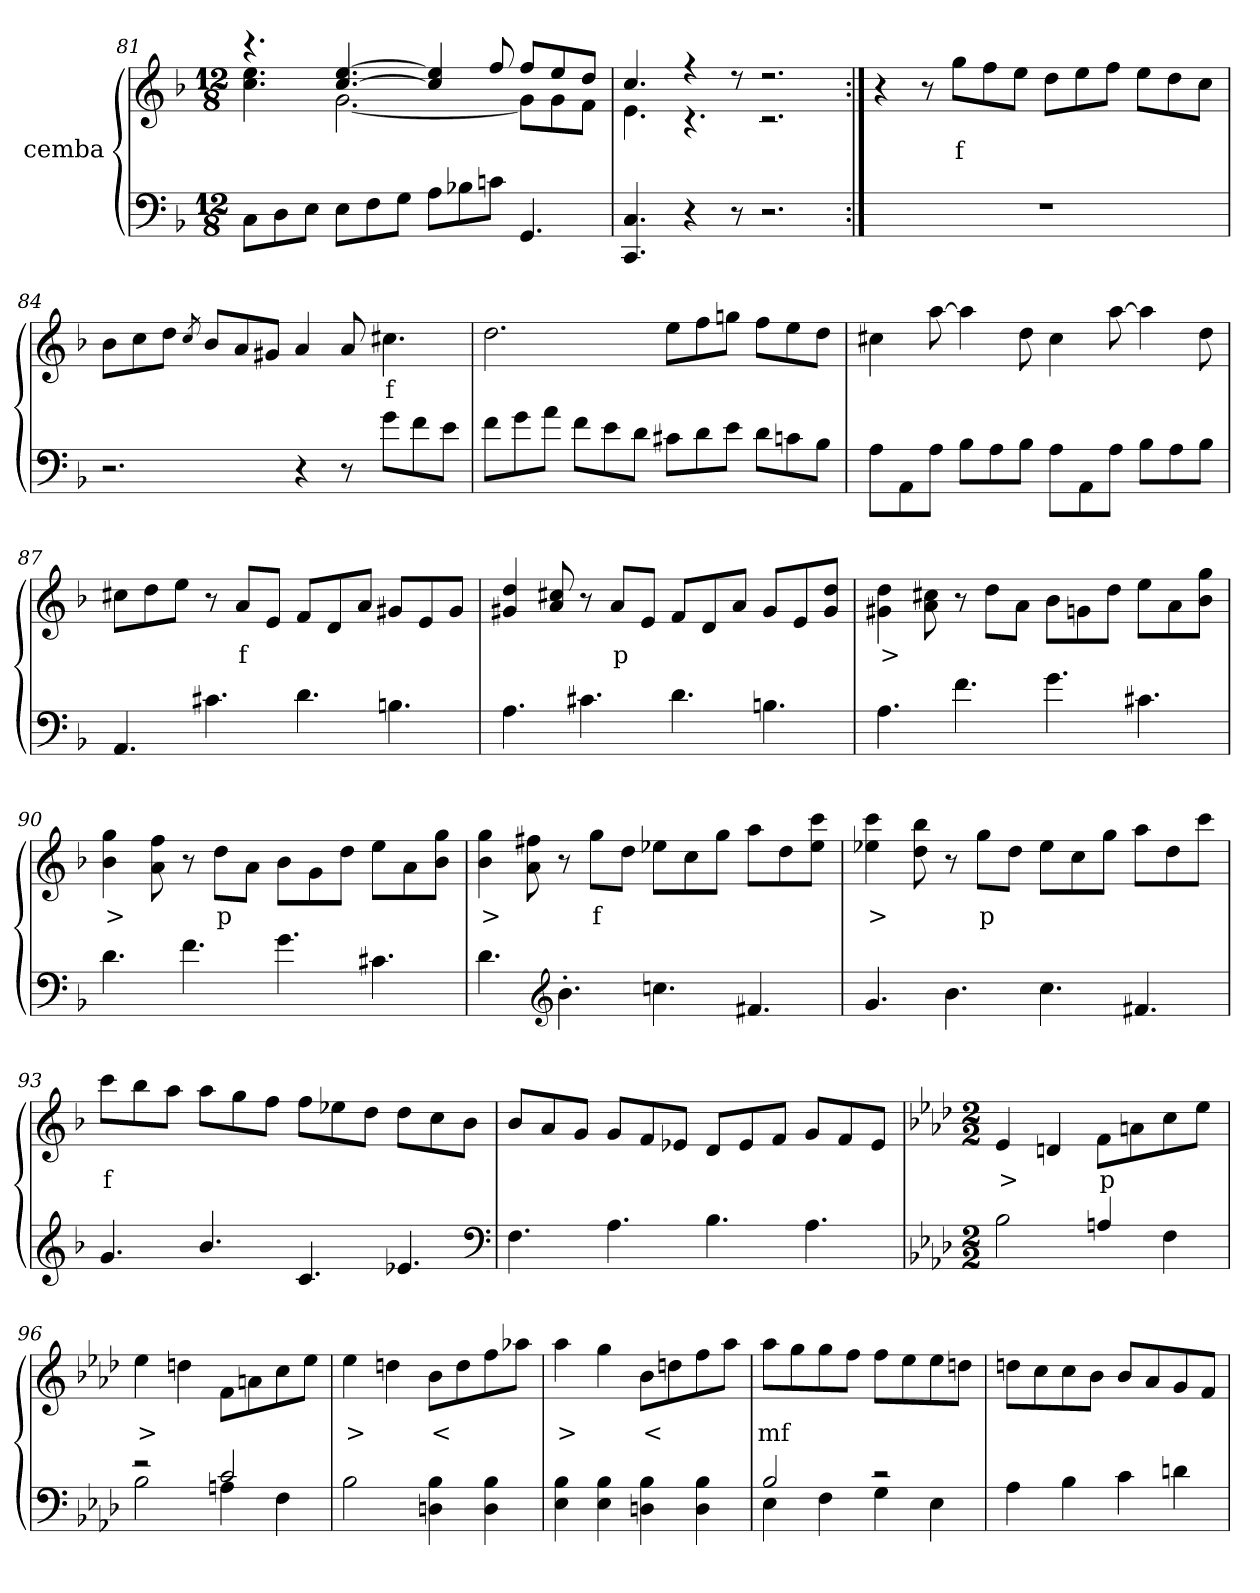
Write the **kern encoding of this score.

**kern	**kern	**text
*part2	*part1	*part1
*staff2	*staff1	*staff1
*I"cemba	*I"cemba	*
*clefF4	*clefG2	*
*k[b-]	*k[b-]	*
*M12/8	*M12/8	*
=81	=81	=81
*	*^	*
8C\L	4.r	4.cc\ 4.ee\	.
8D\	.	.	.
8E\J	.	.	.
8E\L	[4.cc/ [4.ee/	[2.g\	.
8F\	.	.	.
8G\J	.	.	.
8A\L	4cc/] 4ee/]	.	.
8B-X\	.	.	.
8cn\J	8ff/	.	.
4.GG/	8ff/L	8g\L]	.
.	8ee/	8g\	.
.	8dd/J	8f\J	.
=82	=82	=82	=82
4.CC/ 4.C/	4.cc/	4.e\	.
4r	4r	4.r	.
8r	8r	.	.
2.r	2.r	2.r	.
*	*v	*v	*
=83:|!	=83:|!	=83:|!
1.r	4r	.
.	8r	.
.	8gg\L	f
.	8ff\	.
.	8ee\J	.
.	8dd\L	.
.	8ee\	.
.	8ff\J	.
.	8ee\L	.
.	8dd\	.
.	8cc\J	.
=84	=84	=84
2.r	8b-\L	.
.	8cc\	.
.	8dd\J	.
.	8qcc/	.
.	8b-/L	.
.	8a/	.
.	8g#X/J	.
4r	4a/	.
8r	8a/	.
8g\L	4.cc#X\	f
8f\	.	.
8e\J	.	.
=85	=85	=85
8f\L	2.dd\	.
8g\	.	.
8a\J	.	.
8f\L	.	.
8e\	.	.
8d\J	.	.
8c#X\L	8ee\L	.
8d\	8ff\	.
8e\J	8ggn\J	.
8d\L	8ff\L	.
8cn\	8ee\	.
8B-\J	8dd\J	.
=86	=86	=86
8A\L	4cc#X\	.
8AA\	.	.
8A\J	[8aa\	.
8B-\L	4aa\]	.
8A\	.	.
8B-\J	8dd\	.
8A\L	4cc#\	.
8AA\	.	.
8A\J	[8aa\	.
8B-\L	4aa\]	.
8A\	.	.
8B-\J	8dd\	.
=87	=87	=87
4.AA/	8cc#X\L	.
.	8dd\	.
.	8ee\J	.
4.c#X\	8r	.
.	8a/L	f
.	8e/J	.
4.d\	8f/L	.
.	8d/	.
.	8a/J	.
4.Bn\	8g#X/L	.
.	8e/	.
.	8g#/J	.
=88	=88	=88
4.A\	4g#X/ 4dd/	.
.	8a/ 8cc#X/	.
4.c#X\	8r	.
.	8a/L	p
.	8e/J	.
4.d\	8f/L	.
.	8d/	.
.	8a/J	.
4.Bn\	8g#/L	.
.	8e/	.
.	8g#/ 8dd/J	.
=89	=89	=89
4.A\	4g#X\ 4dd\	>
.	8a\ 8cc#X\	.
4.f\	8r	.
.	8dd\L	.
.	8a\J	.
4.g\	8b-\L	.
.	8gn\	.
.	8dd\J	.
4.c#X\	8ee\L	.
.	8a\	.
.	8b-\ 8gg\J	.
=90	=90	=90
4.d\	4b-\ 4gg\	>
.	8a\ 8ff\	.
4.f\	8r	.
.	8dd\L	p
.	8a\J	.
4.g\	8b-\L	.
.	8g\	.
.	8dd\J	.
4.c#X\	8ee\L	.
.	8a\	.
.	8b-\ 8gg\J	.
=91	=91	=91
4.d\	4b-\ 4gg\	>
.	8a\ 8ff#X\	.
*clefG2	*	*
4.b-'>\	8r	.
.	8gg\L	f
.	8dd\J	.
4.ccn\	8ee-X\L	.
.	8cc\	.
.	8gg\J	.
4.f#X/	8aa\L	.
.	8dd\	.
.	8ee-\ 8ccc\J	.
=92	=92	=92
4.g/	4ee-X\ 4ccc\	>
.	8dd\ 8bb-\	.
4.b-\	8r	.
.	8gg\L	p
.	8dd\J	.
4.cc\	8ee-\L	.
.	8cc\	.
.	8gg\J	.
4.f#X/	8aa\L	.
.	8dd\	.
.	8ccc\J	.
=93	=93	=93
4.g/	8ccc\L	f
.	8bb-\	.
.	8aa\J	.
4.b-/	8aa\L	.
.	8gg\	.
.	8ff\J	.
4.c/	8ff\L	.
.	8ee-X\	.
.	8dd\J	.
4.e-X/	8dd\L	.
.	8cc\	.
.	8b-\J	.
*clefF4	*	*
=94	=94	=94
4.F\	8b-/L	.
.	8a/	.
.	8g/J	.
4.A\	8g/L	.
.	8f/	.
.	8e-X/J	.
4.B-\	8d/L	.
.	8e-/	.
.	8f/J	.
4.A\	8g/L	.
.	8f/	.
.	8e-/J	.
=95	=95	=95
*k[b-e-a-d-]	*k[b-e-a-d-]	*
*M2/2	*M2/2	*
2B-\	4e-/	>
.	4dn/	.
4An/	8f\L	p
.	8an\	.
4F\	8cc\	.
.	8ee-\J	.
=96	=96	=96
*^	*	*
2r	2B-\	4ee-\	>
.	.	4ddn\	.
2c/	4An\	8f\L	.
.	.	8an\	.
.	4F\	8cc\	.
.	.	8ee-\J	.
*v	*v	*	*
=97	=97	=97
2B-\	4ee-\	>
.	4ddn\	.
4Dn\ 4B-\	8b-\L	<
.	8dd\	.
4D\ 4B-\	8ff\	.
.	8aa-X\J	.
=98	=98	=98
4E-\ 4B-\	4aa-\	>
4E-\ 4B-\	4gg\	.
4Dn\ 4B-\	8b-\L	<
.	8ddn\	.
4D\ 4B-\	8ff\	.
.	8aa-\J	.
=99	=99	=99
*^	*	*
2B-/	4E-\	8aa-\L	mf
.	.	8gg\	.
.	4F\	8gg\	.
.	.	8ff\J	.
2r	4G\	8ff\L	.
.	.	8ee-\	.
.	4E-\	8ee-\	.
.	.	8ddn\J	.
*v	*v	*	*
=100	=100	=100
4A-\	8ddn\L	.
.	8cc\	.
4B-\	8cc\	.
.	8b-\J	.
4c\	8b-/L	.
.	8a-/	.
4dn\	8g/	.
.	8f/J	.
=	=	=
*-	*-	*-
